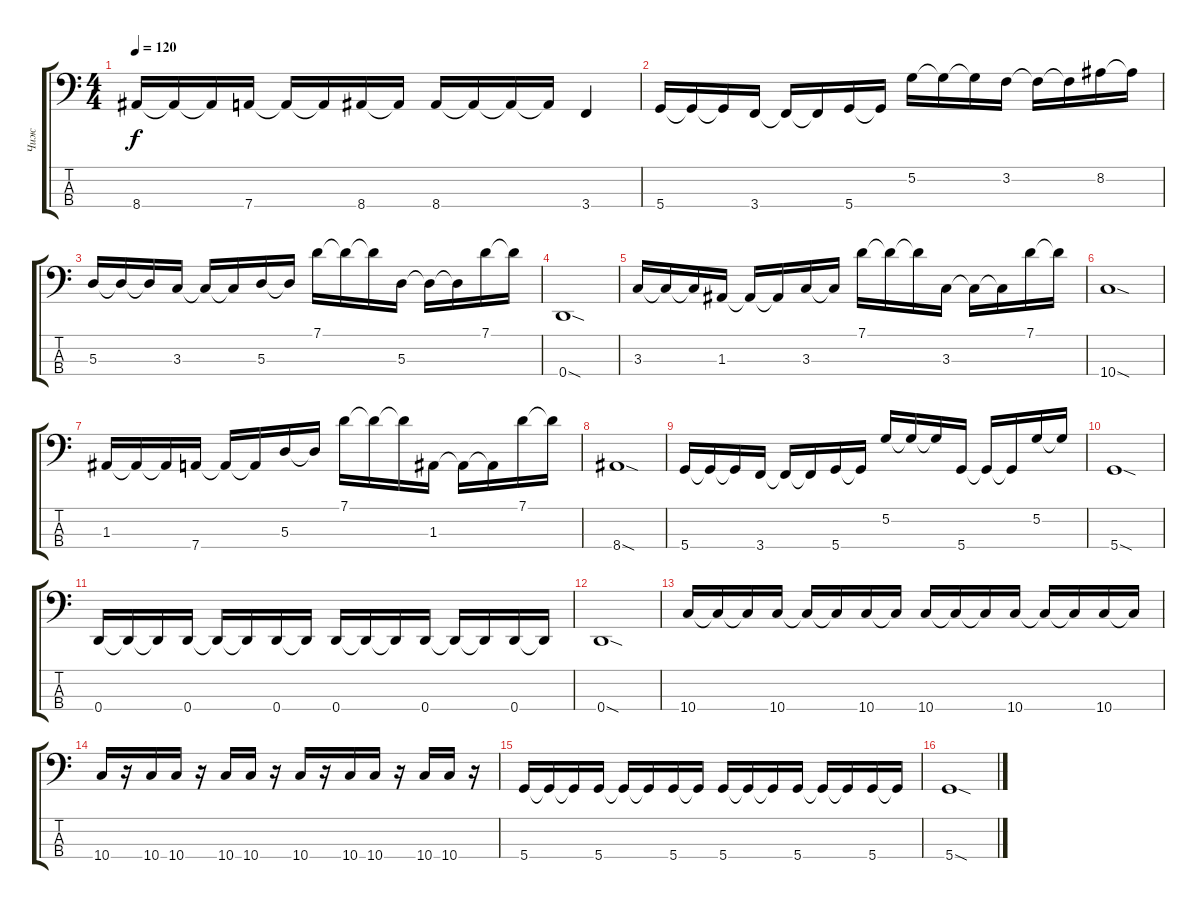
\track ("Чиж" "Чиж") {instrument electricbassfinger}
\staff {score tabs}
\tuning (G2 D2 A1 D1) {hide}
\ts (4 4)
\tempo 120
\clef f4
\ks c
8.4.16{dy f} 8.4{t}.16 8.4{t}.16 7.4.16 7.4{t}.16 7.4{t}.16 8.4.16 8.4{t}.16 8.4.16 8.4{t}.16 8.4{t}.16 8.4{t}.16 3.4.4 |
5.4.16 5.4{t}.16 5.4{t}.16 3.4.16 3.4{t}.16 3.4{t}.16 5.4.16 5.4{t}.16 5.2.16 5.2{t}.16 5.2{t}.16 3.2.16 3.2{t}.16 3.2{t}.16 8.2.16 8.2{t}.16 |
5.3.16 5.3{t}.16 5.3{t}.16 3.3.16 3.3{t}.16 3.3{t}.16 5.3.16 5.3{t}.16 7.1.16 7.1{t}.16 7.1{t}.16 5.3.16 5.3{t}.16 5.3{t}.16 7.1.16 7.1{t}.16 |
0.4{sod}.1 |
3.3.16 3.3{t}.16 3.3{t}.16 1.3.16 1.3{t}.16 1.3{t}.16 3.3.16 3.3{t}.16 7.1.16 7.1{t}.16 7.1{t}.16 3.3.16 3.3{t}.16 3.3{t}.16 7.1.16 7.1{t}.16 |
10.4{sod}.1 |
1.3.16 1.3{t}.16 1.3{t}.16 7.4.16 7.4{t}.16 7.4{t}.16 5.3.16 5.3{t}.16 7.1.16 7.1{t}.16 7.1{t}.16 1.3.16 1.3{t}.16 1.3{t}.16 7.1.16 7.1{t}.16 |
8.4{sod}.1 |
5.4.16 5.4{t}.16 5.4{t}.16 3.4.16 3.4{t}.16 3.4{t}.16 5.4.16 5.4{t}.16 5.2.16 5.2{t}.16 5.2{t}.16 5.4.16 5.4{t}.16 5.4{t}.16 5.2.16 5.2{t}.16 |
5.4{sod}.1 |
0.4.16 0.4{t}.16 0.4{t}.16 0.4.16 0.4{t}.16 0.4{t}.16 0.4.16 0.4{t}.16 0.4.16 0.4{t}.16 0.4{t}.16 0.4.16 0.4{t}.16 0.4{t}.16 0.4.16 0.4{t}.16 |
0.4{sod}.1 |
10.4.16 10.4{t}.16 10.4{t}.16 10.4.16 10.4{t}.16 10.4{t}.16 10.4.16 10.4{t}.16 10.4.16 10.4{t}.16 10.4{t}.16 10.4.16 10.4{t}.16 10.4{t}.16 10.4.16 10.4{t}.16 |
10.4.16 r.16 10.4.16 10.4.16 r.16 10.4.16 10.4.16 r.16 10.4.16 r.16 10.4.16 10.4.16 r.16 10.4.16 10.4.16 r.16 |
5.4.16 5.4{t}.16 5.4{t}.16 5.4.16 5.4{t}.16 5.4{t}.16 5.4.16 5.4{t}.16 5.4.16 5.4{t}.16 5.4{t}.16 5.4.16 5.4{t}.16 5.4{t}.16 5.4.16 5.4{t}.16 |
5.4{sod}.1
